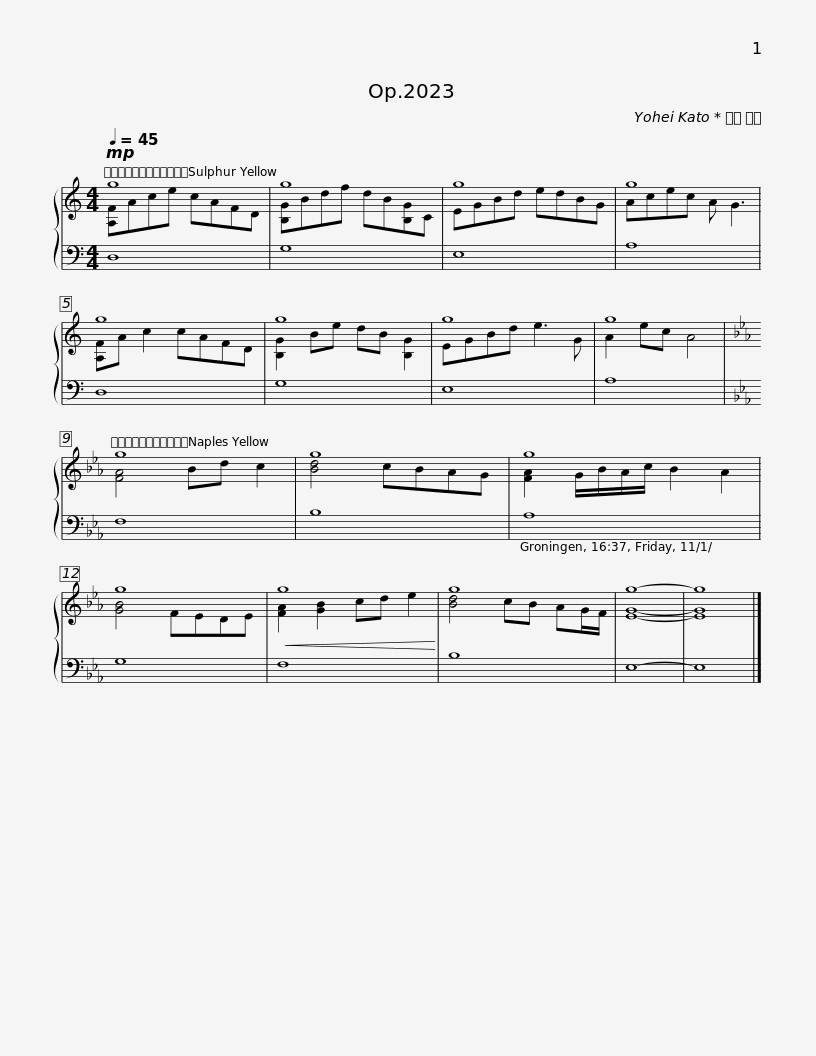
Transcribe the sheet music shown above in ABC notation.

X:1
%%score { ( 1 2 ) | 3 }
L:1/8
Q:1/4=45
M:4/4
I:linebreak $
K:C
V:1 treble
V:2 treble
V:3 bass
V:1
!mp! g8 | g8 | g8 | g8 |$ g8 | %5
 g8 | g8 | g8 |[K:Eb] g8 | g8 |$ %10
 g8 | g8 |!<(! g8!<)! | g8 | [EGg]8- | %15
 [EGg]8 |] %16
V:2
 [A,F]Ace cAFD | [B,G]Bdf dB[B,G]C | EGBd edBG | Acec A G3 |$ [A,F]A c2 cAFD | %5
 [B,G]2 Be dB [B,G]2 | EGBd e3 G | A2 ec A4 |[K:Eb] [FA]4 Bd c2 | [Bd]4 cBAG |$ %10
 [FA]2 G/B/A/c/ B2 A2 | [GB]4 FEDE | [FA]2 [GB]2 cd e2 | [Bd]4 cB AG/F/ | x8 | %15
 x8 |] %16
V:3
 D,8 | G,8 | E,8 | A,8 |$ D,8 | %5
 G,8 | E,8 | A,8 |[K:Eb] F,8 | B,8 |$ %10
 A,8 | G,8 | F,8 | B,8 | E,8- | %15
 E,8 |] %16
